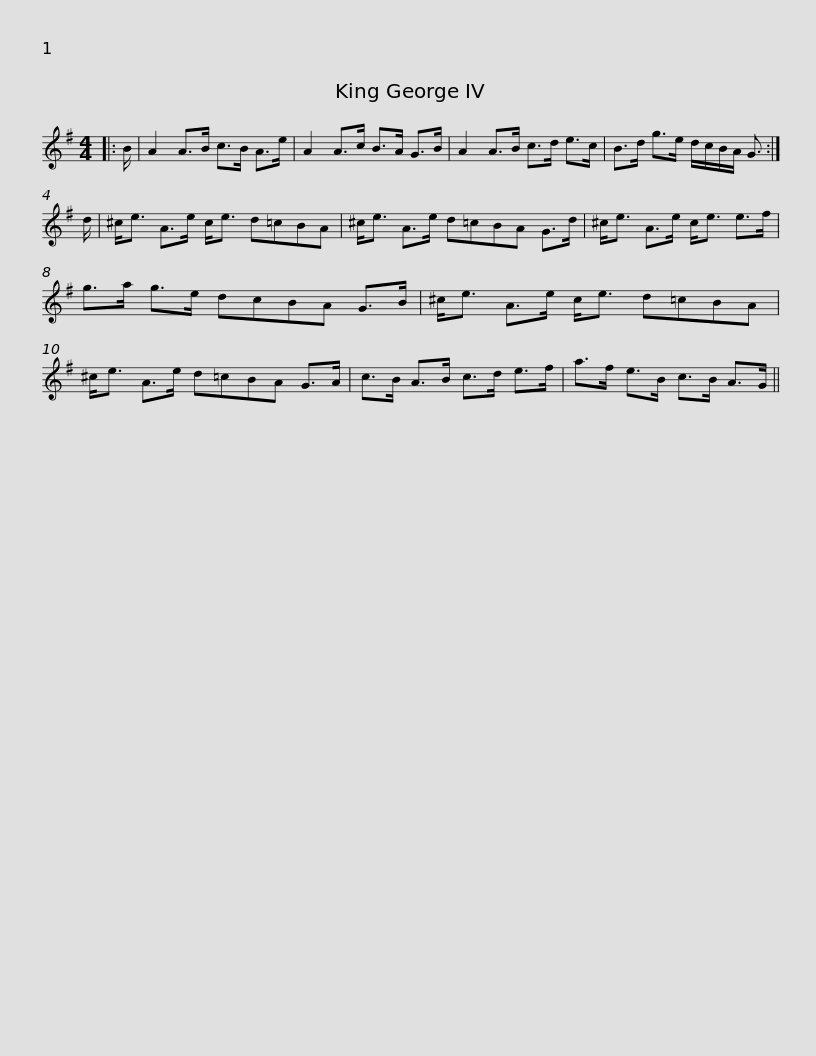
X:1
L:1/8
M:4/4
I:linebreak $
K:G
V:1 treble
V:1
|: B/ | A2 A>B c>B A>e | A2 A>c B>A G>B | A2 A>B c>d e>c | B>d g>e d/c/B/A/ G3/2 :| %5
 d/ |$ ^c<e A>e c<e d=cBA | ^c<e A>e d=cBA G>d | ^c<e A>e c<e e>f | g>a g>e dcBA G>B |$ %10
 ^c<e A>e c<e d=cBA | ^c<e A>e d=cBA G>A | c>B A>B c>d e>f | a>f e>B c>B A>G || %14
